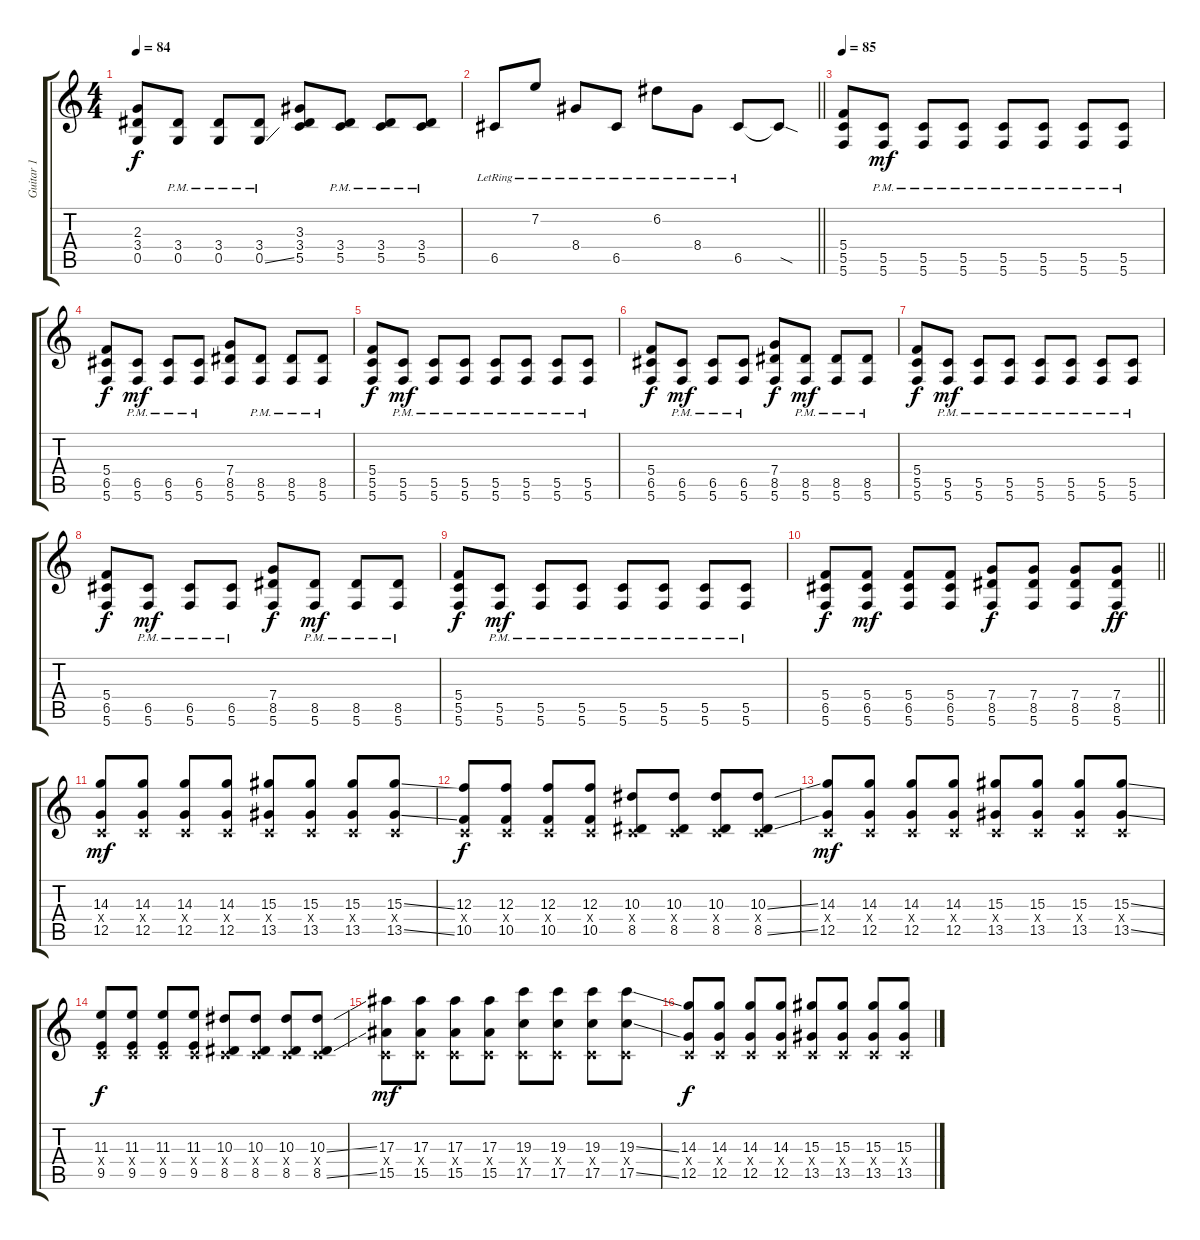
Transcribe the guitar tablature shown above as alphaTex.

\track ("Guitar 1" "Guitar 1") {instrument electricguitarjazz}
\staff {score tabs}
\tuning (D4 A3 F3 C3 G2 C2) {hide}
\ts (4 4)
\tempo 84
\clef g2
\ks c
(2.3 3.4 0.5).8{dy f} (3.4{pm} 0.5{pm}).8 (3.4{pm} 0.5{pm}).8 (3.4{pm} 0.5{ss pm}).8 (3.3 3.4 5.5).8 (3.4{pm} 5.5{pm}).8 (3.4{pm} 5.5{pm}).8 (3.4{pm} 5.5{pm}).8 |
\barLineRight lightlight
6.5{lr}.8 7.2{lr}.8 8.4{lr}.8 6.5{lr}.8 6.2{lr}.8 8.4{lr}.8 6.5{lr}.8 6.5{sod t}.8 |
\tempo 85
(5.4 5.5 5.6).8{instrument distortionguitar} (5.5{pm} 5.6{pm}).8{dy mf} (5.5{pm} 5.6{pm}).8 (5.5{pm} 5.6{pm}).8 (5.5{pm} 5.6{pm}).8 (5.5{pm} 5.6{pm}).8 (5.5{pm} 5.6{pm}).8 (5.5{pm} 5.6{pm}).8 |
(5.4 6.5 5.6).8{dy f} (6.5{pm} 5.6{pm}).8{dy mf} (6.5{pm} 5.6{pm}).8 (6.5{pm} 5.6{pm}).8 (7.4 8.5 5.6).8 (8.5{pm} 5.6{pm}).8 (8.5{pm} 5.6{pm}).8 (8.5{pm} 5.6{pm}).8 |
(5.4 5.5 5.6).8{dy f} (5.5{pm} 5.6{pm}).8{dy mf} (5.5{pm} 5.6{pm}).8 (5.5{pm} 5.6{pm}).8 (5.5{pm} 5.6{pm}).8 (5.5{pm} 5.6{pm}).8 (5.5{pm} 5.6{pm}).8 (5.5{pm} 5.6{pm}).8 |
(5.4 6.5 5.6).8{dy f} (6.5{pm} 5.6{pm}).8{dy mf} (6.5{pm} 5.6{pm}).8 (6.5{pm} 5.6{pm}).8 (7.4 8.5 5.6).8{dy f} (8.5{pm} 5.6{pm}).8{dy mf} (8.5{pm} 5.6{pm}).8 (8.5{pm} 5.6{pm}).8 |
(5.4 5.5 5.6).8{dy f} (5.5{pm} 5.6{pm}).8{dy mf} (5.5{pm} 5.6{pm}).8 (5.5{pm} 5.6{pm}).8 (5.5{pm} 5.6{pm}).8 (5.5{pm} 5.6{pm}).8 (5.5{pm} 5.6{pm}).8 (5.5{pm} 5.6{pm}).8 |
(5.4 6.5 5.6).8{dy f} (6.5{pm} 5.6{pm}).8{dy mf} (6.5{pm} 5.6{pm}).8 (6.5{pm} 5.6{pm}).8 (7.4 8.5 5.6).8{dy f} (8.5{pm} 5.6{pm}).8{dy mf} (8.5{pm} 5.6{pm}).8 (8.5{pm} 5.6{pm}).8 |
(5.4 5.5 5.6).8{dy f} (5.5{pm} 5.6{pm}).8{dy mf} (5.5{pm} 5.6{pm}).8 (5.5{pm} 5.6{pm}).8 (5.5{pm} 5.6{pm}).8 (5.5{pm} 5.6{pm}).8 (5.5{pm} 5.6{pm}).8 (5.5{pm} 5.6{pm}).8 |
\barLineRight lightlight
(5.4 6.5 5.6).8{dy f} (5.4 6.5 5.6).8{dy mf} (5.4 6.5 5.6).8 (5.4 6.5 5.6).8 (7.4 8.5 5.6).8{dy f} (7.4 8.5 5.6).8 (7.4 8.5 5.6).8 (7.4 8.5 5.6).8{dy ff} |
(14.3 0.4{x} 12.5).8{dy mf} (14.3 0.4{x} 12.5).8 (14.3 0.4{x} 12.5).8 (14.3 0.4{x} 12.5).8 (15.3 0.4{x} 13.5).8 (15.3 0.4{x} 13.5).8 (15.3 0.4{x} 13.5).8 (15.3{ss} 0.4{x} 13.5{ss}).8 |
(12.3 0.4{x} 10.5).8{dy f} (12.3 0.4{x} 10.5).8 (12.3 0.4{x} 10.5).8 (12.3 0.4{x} 10.5).8 (10.3 0.4{x} 8.5).8 (10.3 0.4{x} 8.5).8 (10.3 0.4{x} 8.5).8 (10.3{ss} 0.4{x} 8.5{ss}).8 |
(14.3 0.4{x} 12.5).8{dy mf} (14.3 0.4{x} 12.5).8 (14.3 0.4{x} 12.5).8 (14.3 0.4{x} 12.5).8 (15.3 0.4{x} 13.5).8 (15.3 0.4{x} 13.5).8 (15.3 0.4{x} 13.5).8 (15.3{ss} 0.4{x} 13.5{ss}).8 |
(11.3 0.4{x} 9.5).8{dy f} (11.3 0.4{x} 9.5).8 (11.3 0.4{x} 9.5).8 (11.3 0.4{x} 9.5).8 (10.3 0.4{x} 8.5).8 (10.3 0.4{x} 8.5).8 (10.3 0.4{x} 8.5).8 (10.3{ss} 0.4{x} 8.5{ss}).8 |
(17.3 0.4{x} 15.5).8{dy mf} (17.3 0.4{x} 15.5).8 (17.3 0.4{x} 15.5).8 (17.3 0.4{x} 15.5).8 (19.3 0.4{x} 17.5).8 (19.3 0.4{x} 17.5).8 (19.3 0.4{x} 17.5).8 (19.3{ss} 0.4{x} 17.5{ss}).8 |
(14.3 0.4{x} 12.5).8{dy f} (14.3 0.4{x} 12.5).8 (14.3 0.4{x} 12.5).8 (14.3 0.4{x} 12.5).8 (15.3 0.4{x} 13.5).8 (15.3 0.4{x} 13.5).8 (15.3 0.4{x} 13.5).8 (15.3 0.4{x} 13.5).8
